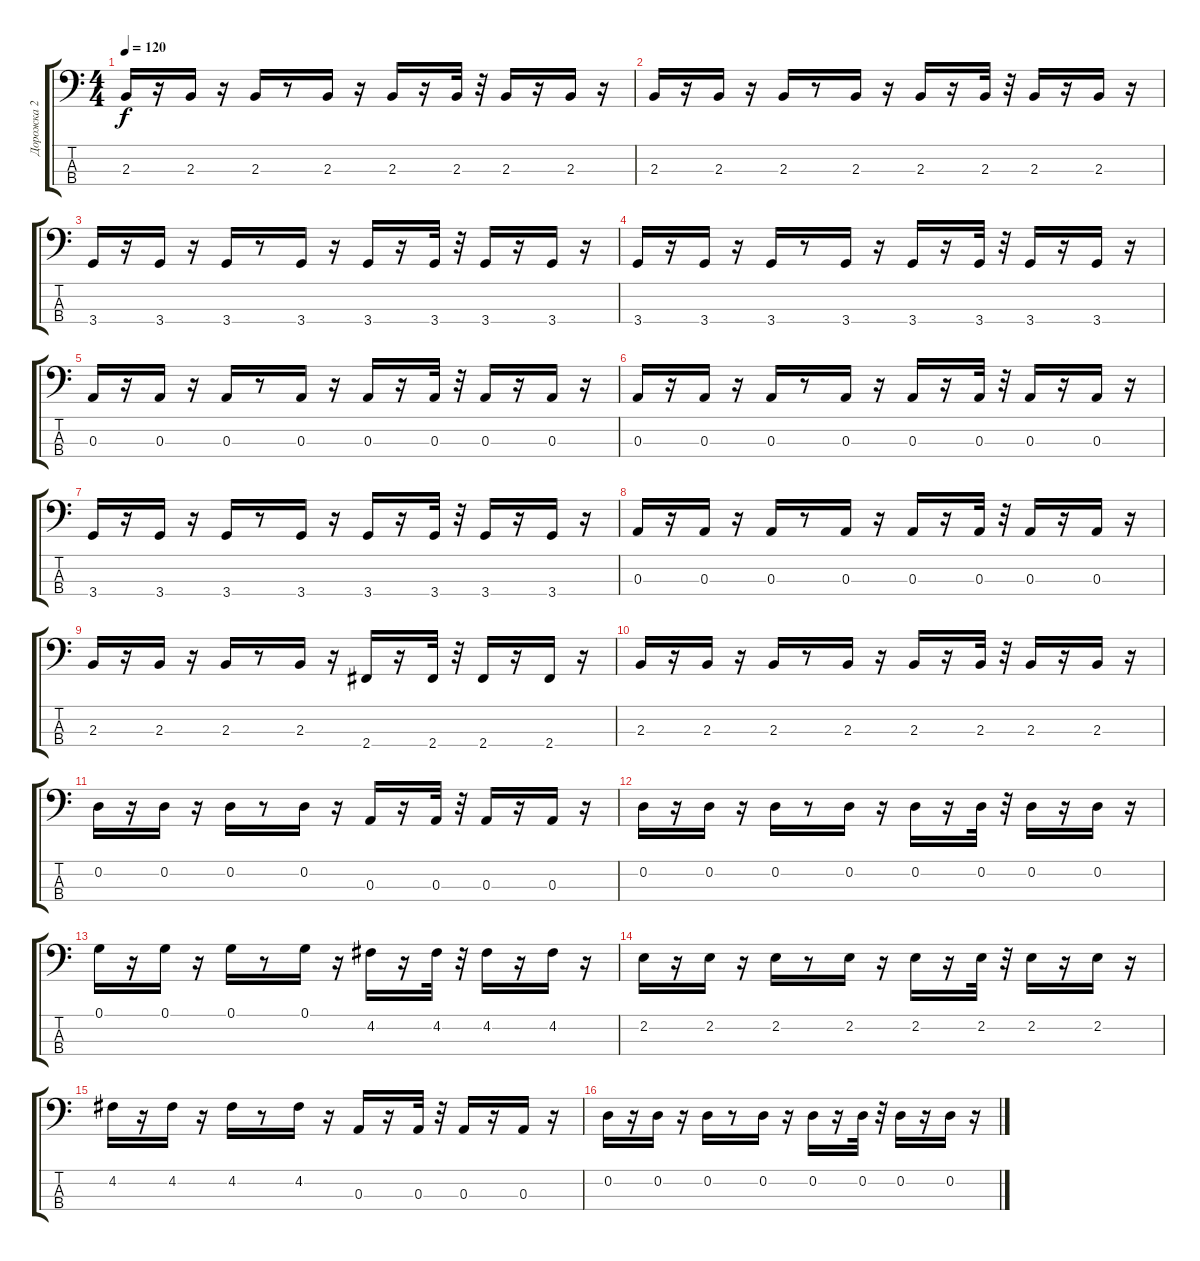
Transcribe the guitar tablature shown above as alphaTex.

\track ("Дорожка 2" "Дорожка 2") {instrument electricbasspick}
\staff {score tabs}
\tuning (G2 D2 A1 E1) {hide}
\ts (4 4)
\tempo 120
\clef f4
\ks c
2.3.16{dy f} r.16 2.3.16 r.16 2.3.16 r.8 2.3.16 r.16 2.3.16 r.16 2.3.32 r.32 2.3.16 r.16 2.3.16 r.16 |
2.3.16 r.16 2.3.16 r.16 2.3.16 r.8 2.3.16 r.16 2.3.16 r.16 2.3.32 r.32 2.3.16 r.16 2.3.16 r.16 |
3.4.16 r.16 3.4.16 r.16 3.4.16 r.8 3.4.16 r.16 3.4.16 r.16 3.4.32 r.32 3.4.16 r.16 3.4.16 r.16 |
3.4.16 r.16 3.4.16 r.16 3.4.16 r.8 3.4.16 r.16 3.4.16 r.16 3.4.32 r.32 3.4.16 r.16 3.4.16 r.16 |
0.3.16 r.16 0.3.16 r.16 0.3.16 r.8 0.3.16 r.16 0.3.16 r.16 0.3.32 r.32 0.3.16 r.16 0.3.16 r.16 |
0.3.16 r.16 0.3.16 r.16 0.3.16 r.8 0.3.16 r.16 0.3.16 r.16 0.3.32 r.32 0.3.16 r.16 0.3.16 r.16 |
3.4.16 r.16 3.4.16 r.16 3.4.16 r.8 3.4.16 r.16 3.4.16 r.16 3.4.32 r.32 3.4.16 r.16 3.4.16 r.16 |
0.3.16 r.16 0.3.16 r.16 0.3.16 r.8 0.3.16 r.16 0.3.16 r.16 0.3.32 r.32 0.3.16 r.16 0.3.16 r.16 |
2.3.16 r.16 2.3.16 r.16 2.3.16 r.8 2.3.16 r.16 2.4.16 r.16 2.4.32 r.32 2.4.16 r.16 2.4.16 r.16 |
2.3.16 r.16 2.3.16 r.16 2.3.16 r.8 2.3.16 r.16 2.3.16 r.16 2.3.32 r.32 2.3.16 r.16 2.3.16 r.16 |
0.2.16 r.16 0.2.16 r.16 0.2.16 r.8 0.2.16 r.16 0.3.16 r.16 0.3.32 r.32 0.3.16 r.16 0.3.16 r.16 |
0.2.16 r.16 0.2.16 r.16 0.2.16 r.8 0.2.16 r.16 0.2.16 r.16 0.2.32 r.32 0.2.16 r.16 0.2.16 r.16 |
0.1.16 r.16 0.1.16 r.16 0.1.16 r.8 0.1.16 r.16 4.2.16 r.16 4.2.32 r.32 4.2.16 r.16 4.2.16 r.16 |
2.2.16 r.16 2.2.16 r.16 2.2.16 r.8 2.2.16 r.16 2.2.16 r.16 2.2.32 r.32 2.2.16 r.16 2.2.16 r.16 |
4.2.16 r.16 4.2.16 r.16 4.2.16 r.8 4.2.16 r.16 0.3.16 r.16 0.3.32 r.32 0.3.16 r.16 0.3.16 r.16 |
0.2.16 r.16 0.2.16 r.16 0.2.16 r.8 0.2.16 r.16 0.2.16 r.16 0.2.32 r.32 0.2.16 r.16 0.2.16 r.16
